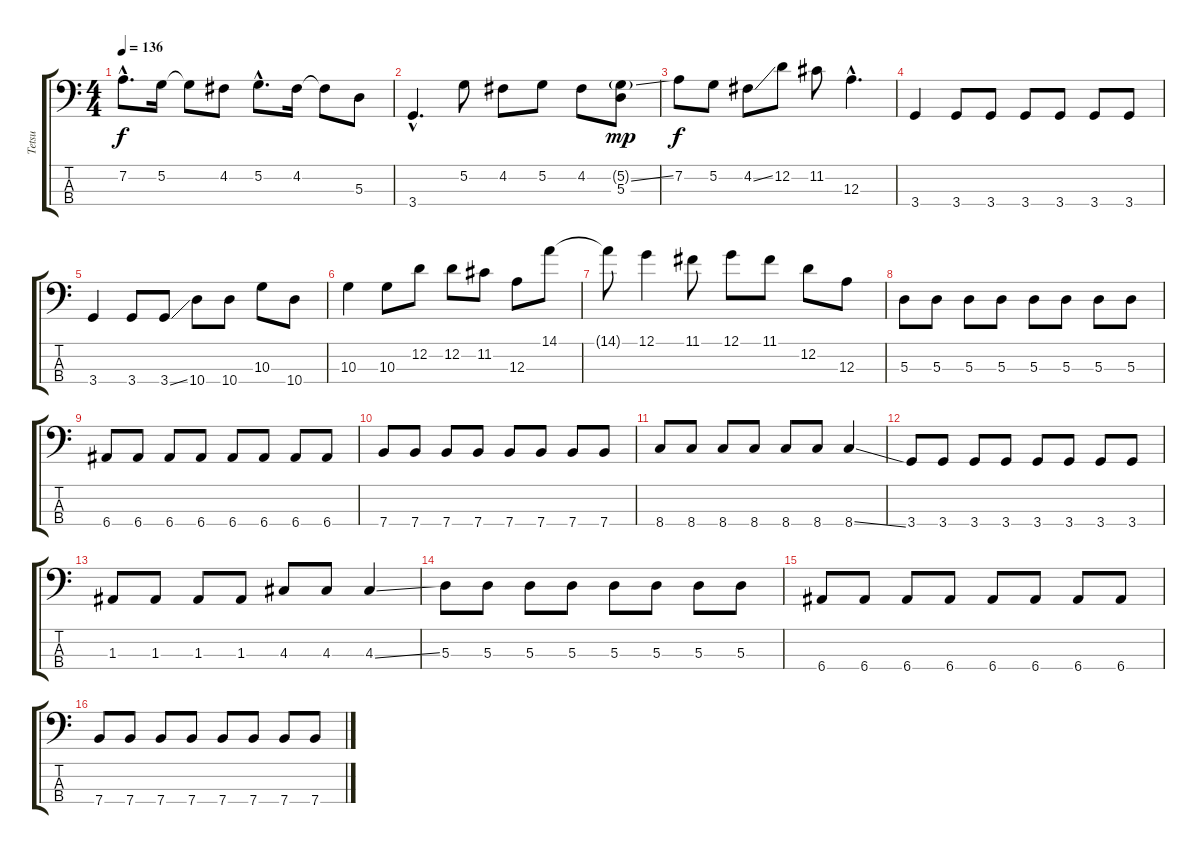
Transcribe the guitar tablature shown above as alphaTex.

\track ("Tetsu" "Tetsu") {instrument electricbasspick}
\staff {score tabs}
\tuning (G2 D2 A1 E1) {hide}
\ts (4 4)
\tempo 136
\clef f4
\ks c
7.2{hac}.8{d dy f} 5.2.16 5.2{t}.8 4.2.8 5.2{hac}.8{d} 4.2.16 4.2{t}.8 5.3.8 |
3.4{hac}.4{d} 5.2.8 4.2.8 5.2.8 4.2.8 (5.2{ss g} 5.3).8{dy mp} |
7.2.8{dy f} 5.2.8 4.2{ss}.8 12.2.8 11.2.8 12.3{hac}.4{d} |
3.4.4 3.4.8 3.4.8 3.4.8 3.4.8 3.4.8 3.4.8 |
3.4.4 3.4.8 3.4{ss}.8 10.4.8 10.4.8 10.3.8 10.4.8 |
10.3.4 10.3.8 12.2.8 12.2.8 11.2.8 12.3.8 14.1.8 |
14.1{t}.8 12.1.4 11.1.8 12.1.8 11.1.8 12.2.8 12.3.8 |
5.3.8 5.3.8 5.3.8 5.3.8 5.3.8 5.3.8 5.3.8 5.3.8 |
6.4.8 6.4.8 6.4.8 6.4.8 6.4.8 6.4.8 6.4.8 6.4.8 |
7.4.8 7.4.8 7.4.8 7.4.8 7.4.8 7.4.8 7.4.8 7.4.8 |
8.4.8 8.4.8 8.4.8 8.4.8 8.4.8 8.4.8 8.4{ss}.4 |
3.4.8 3.4.8 3.4.8 3.4.8 3.4.8 3.4.8 3.4.8 3.4.8 |
1.3.8 1.3.8 1.3.8 1.3.8 4.3.8 4.3.8 4.3{ss}.4 |
5.3.8 5.3.8 5.3.8 5.3.8 5.3.8 5.3.8 5.3.8 5.3.8 |
6.4.8 6.4.8 6.4.8 6.4.8 6.4.8 6.4.8 6.4.8 6.4.8 |
7.4.8 7.4.8 7.4.8 7.4.8 7.4.8 7.4.8 7.4.8 7.4.8
